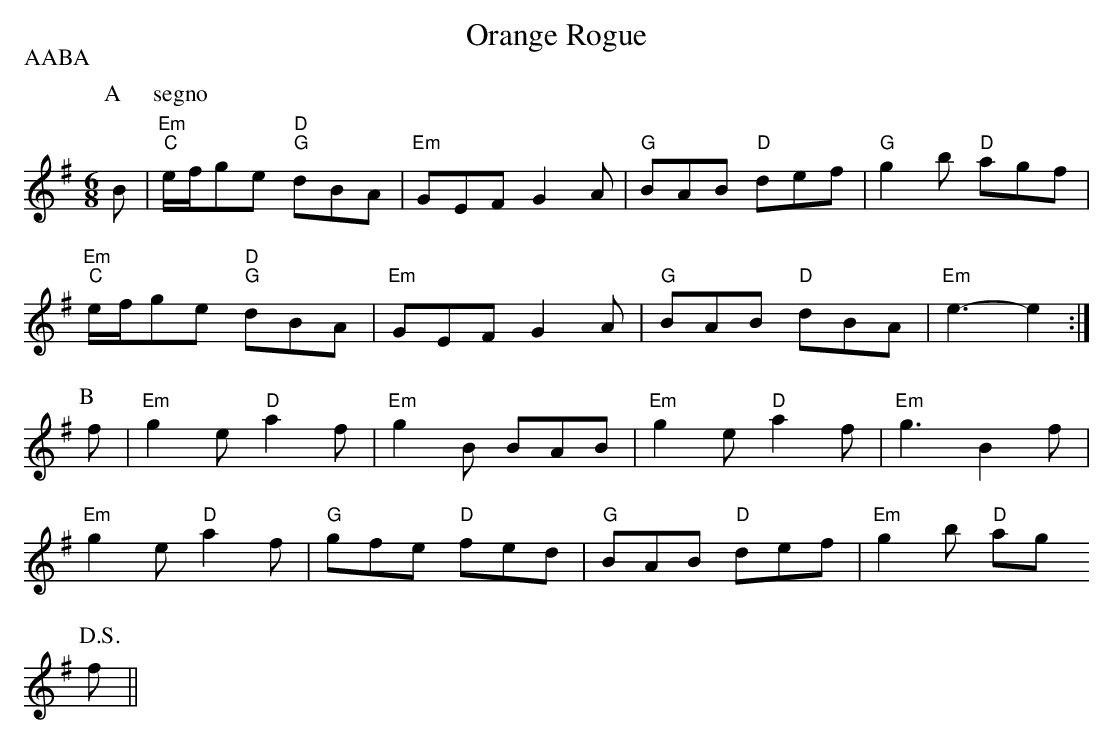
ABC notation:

X:1
T:Orange Rogue
P:AABA
M:6/8
K:Em
P:A
B|\
P:segno
"Em""C"e/2f/2ge "D""G"dBA|"Em"GEF G2A|"G"BAB "D"def|"G"g2b "D"agf|
"Em""C"e/2f/2ge "D""G"dBA|"Em"GEF G2A|"G"BAB "D"dBA|"Em"e3 -e2:|
P:B
f|"Em"g2e "D"a2f|"Em"g2B BAB|"Em"g2e "D"a2f|"Em"g3 B2f|
"Em"g2e "D"a2f|"G"gfe "D"fed|"G"BAB "D"def|"Em"g2b "D"ag
P:D.S.
f||
